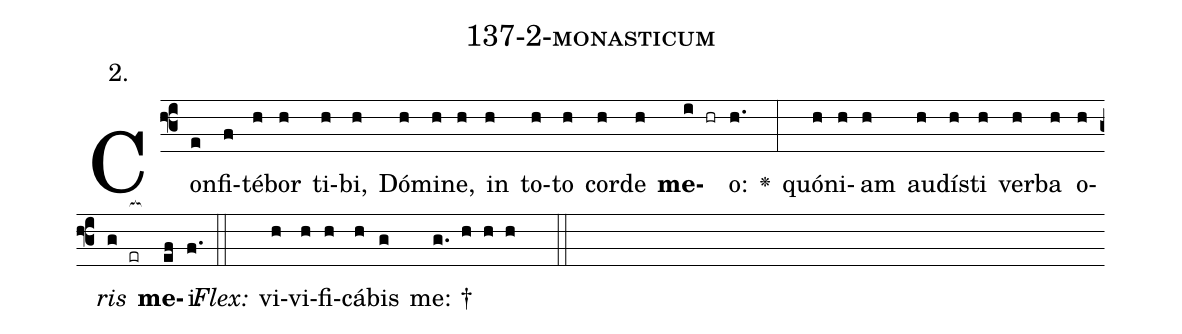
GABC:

name: 137-2-monasticum;
annotation: 2.;
%%
(f3)Con(e)fi(f)té(h)bor(h) ti(h)bi,(h) Dó(h)mi(h)ne,(h) in(h) to(h)to(h) cor(h)de(h) <b>me</b>(i hr)o:(h.) <v>\greheightstar</v>(:) quón(h)i(h)am(h) au(h)dís(h)ti(h) ver(h)ba(h) o(h)<i>ris</i>(g er[ocb:1{]) <b>me</b>(ef[ocb:0}])i.(f.) (::)
<i>Flex:</i>()  vi(h)vi(h)fi(h)cá(h)bis(g) me: †(g. h h h  ::)

%E(h) u(h) o(h) u(g) a(ef) e.(f.) (::)
